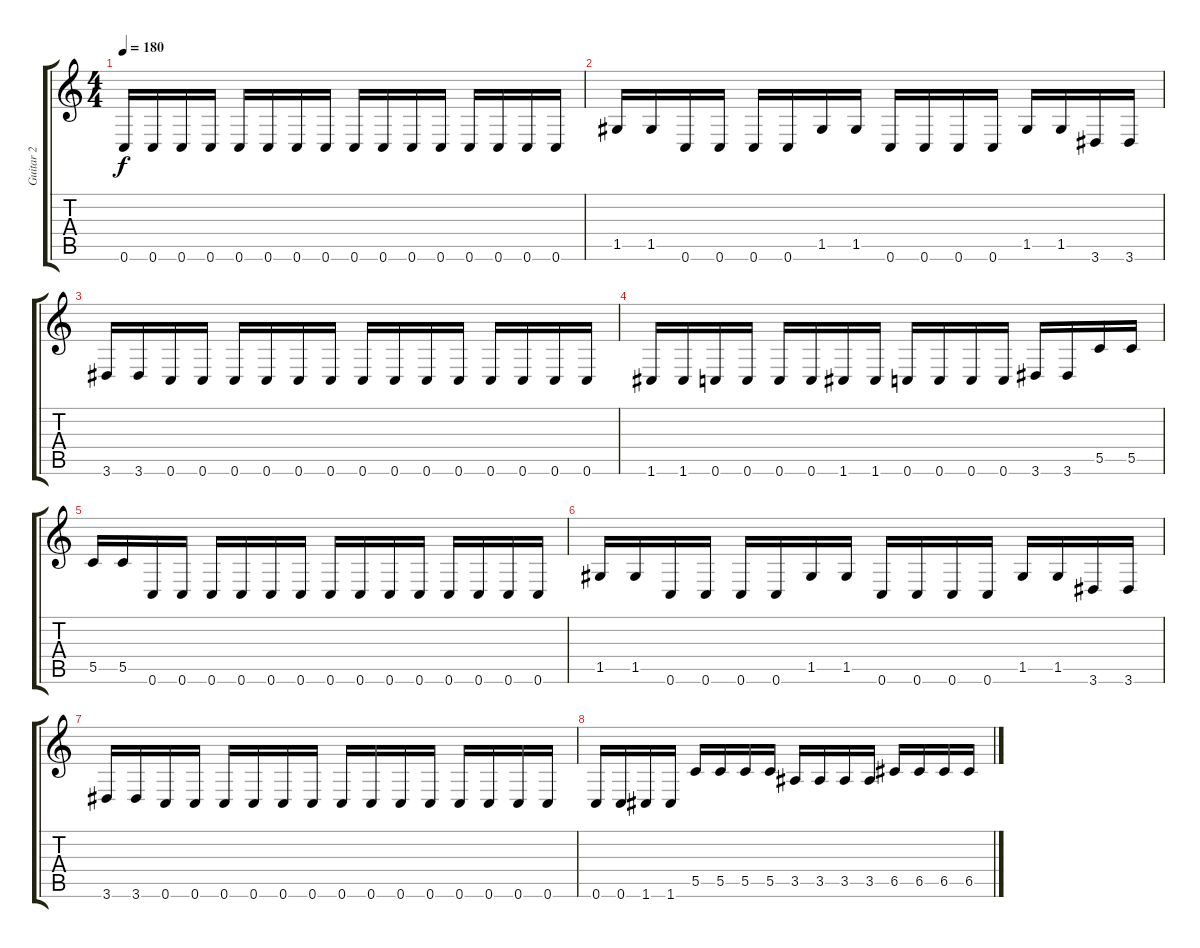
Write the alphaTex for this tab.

\track ("Guitar 2" "Guitar 2") {instrument distortionguitar}
\staff {score tabs}
\tuning (D4 A3 F3 C3 G2 C2) {hide}
\ts (4 4)
\tempo 180
\clef g2
\ks c
0.6.16{dy f} 0.6.16 0.6.16 0.6.16 0.6.16 0.6.16 0.6.16 0.6.16 0.6.16 0.6.16 0.6.16 0.6.16 0.6.16 0.6.16 0.6.16 0.6.16 |
1.5.16 1.5.16 0.6.16 0.6.16 0.6.16 0.6.16 1.5.16 1.5.16 0.6.16 0.6.16 0.6.16 0.6.16 1.5.16 1.5.16 3.6.16 3.6.16 |
3.6.16 3.6.16 0.6.16 0.6.16 0.6.16 0.6.16 0.6.16 0.6.16 0.6.16 0.6.16 0.6.16 0.6.16 0.6.16 0.6.16 0.6.16 0.6.16 |
1.6.16 1.6.16 0.6.16 0.6.16 0.6.16 0.6.16 1.6.16 1.6.16 0.6.16 0.6.16 0.6.16 0.6.16 3.6.16 3.6.16 5.5.16 5.5.16 |
5.5.16 5.5.16 0.6.16 0.6.16 0.6.16 0.6.16 0.6.16 0.6.16 0.6.16 0.6.16 0.6.16 0.6.16 0.6.16 0.6.16 0.6.16 0.6.16 |
1.5.16 1.5.16 0.6.16 0.6.16 0.6.16 0.6.16 1.5.16 1.5.16 0.6.16 0.6.16 0.6.16 0.6.16 1.5.16 1.5.16 3.6.16 3.6.16 |
3.6.16 3.6.16 0.6.16 0.6.16 0.6.16 0.6.16 0.6.16 0.6.16 0.6.16 0.6.16 0.6.16 0.6.16 0.6.16 0.6.16 0.6.16 0.6.16 |
0.6.16 0.6.16 1.6.16 1.6.16 5.5.16 5.5.16 5.5.16 5.5.16 3.5.16 3.5.16 3.5.16 3.5.16 6.5.16 6.5.16 6.5.16 6.5.16
